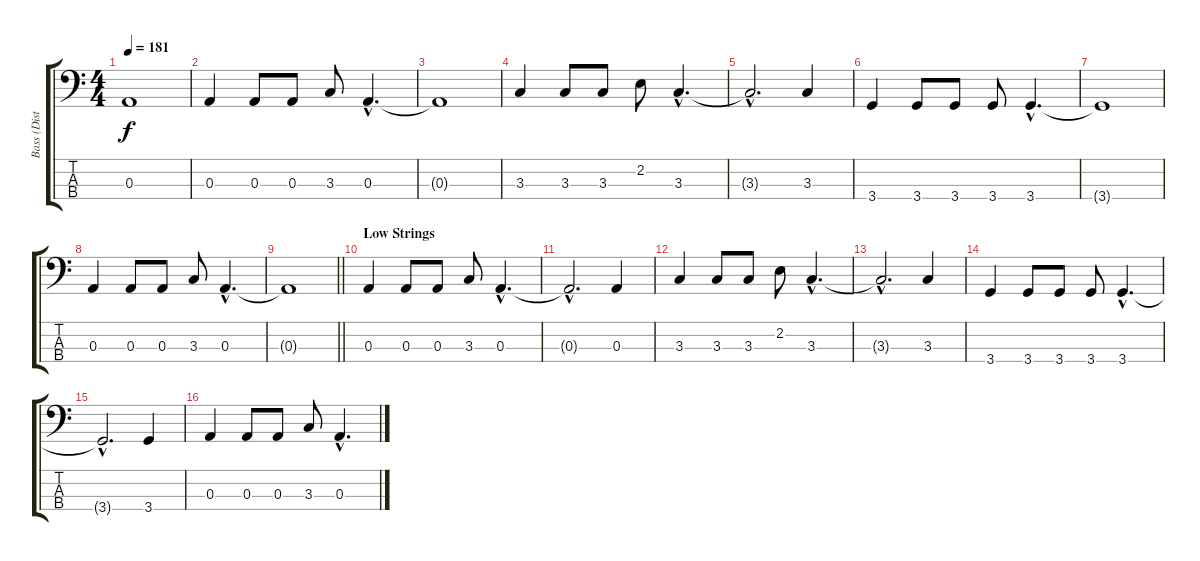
\track ("Bass (Distortion)" "Bass (Dist") {instrument distortionguitar}
\staff {score tabs}
\tuning (G2 D2 A1 E1) {hide}
\ts (4 4)
\tempo 181
\clef f4
\ks c
0.3{t}.1{dy f} |
0.3.4 0.3.8 0.3.8 3.3.8 0.3{hac}.4{d} |
0.3{t}.1 |
3.3.4 3.3.8 3.3.8 2.2.8 3.3{hac}.4{d} |
3.3{hac t}.2{d} 3.3.4 |
3.4.4 3.4.8 3.4.8 3.4.8 3.4{hac}.4{d} |
3.4{t}.1 |
0.3.4 0.3.8 0.3.8 3.3.8 0.3{hac}.4{d} |
\barLineRight lightlight
0.3{t}.1 |
\section ("" "Low Strings")
0.3.4 0.3.8 0.3.8 3.3.8 0.3{hac}.4{d} |
0.3{hac t}.2{d} 0.3.4 |
3.3.4 3.3.8 3.3.8 2.2.8 3.3{hac}.4{d} |
3.3{hac t}.2{d} 3.3.4 |
3.4.4 3.4.8 3.4.8 3.4.8 3.4{hac}.4{d} |
3.4{hac t}.2{d} 3.4.4 |
0.3.4 0.3.8 0.3.8 3.3.8 0.3{hac}.4{d}
